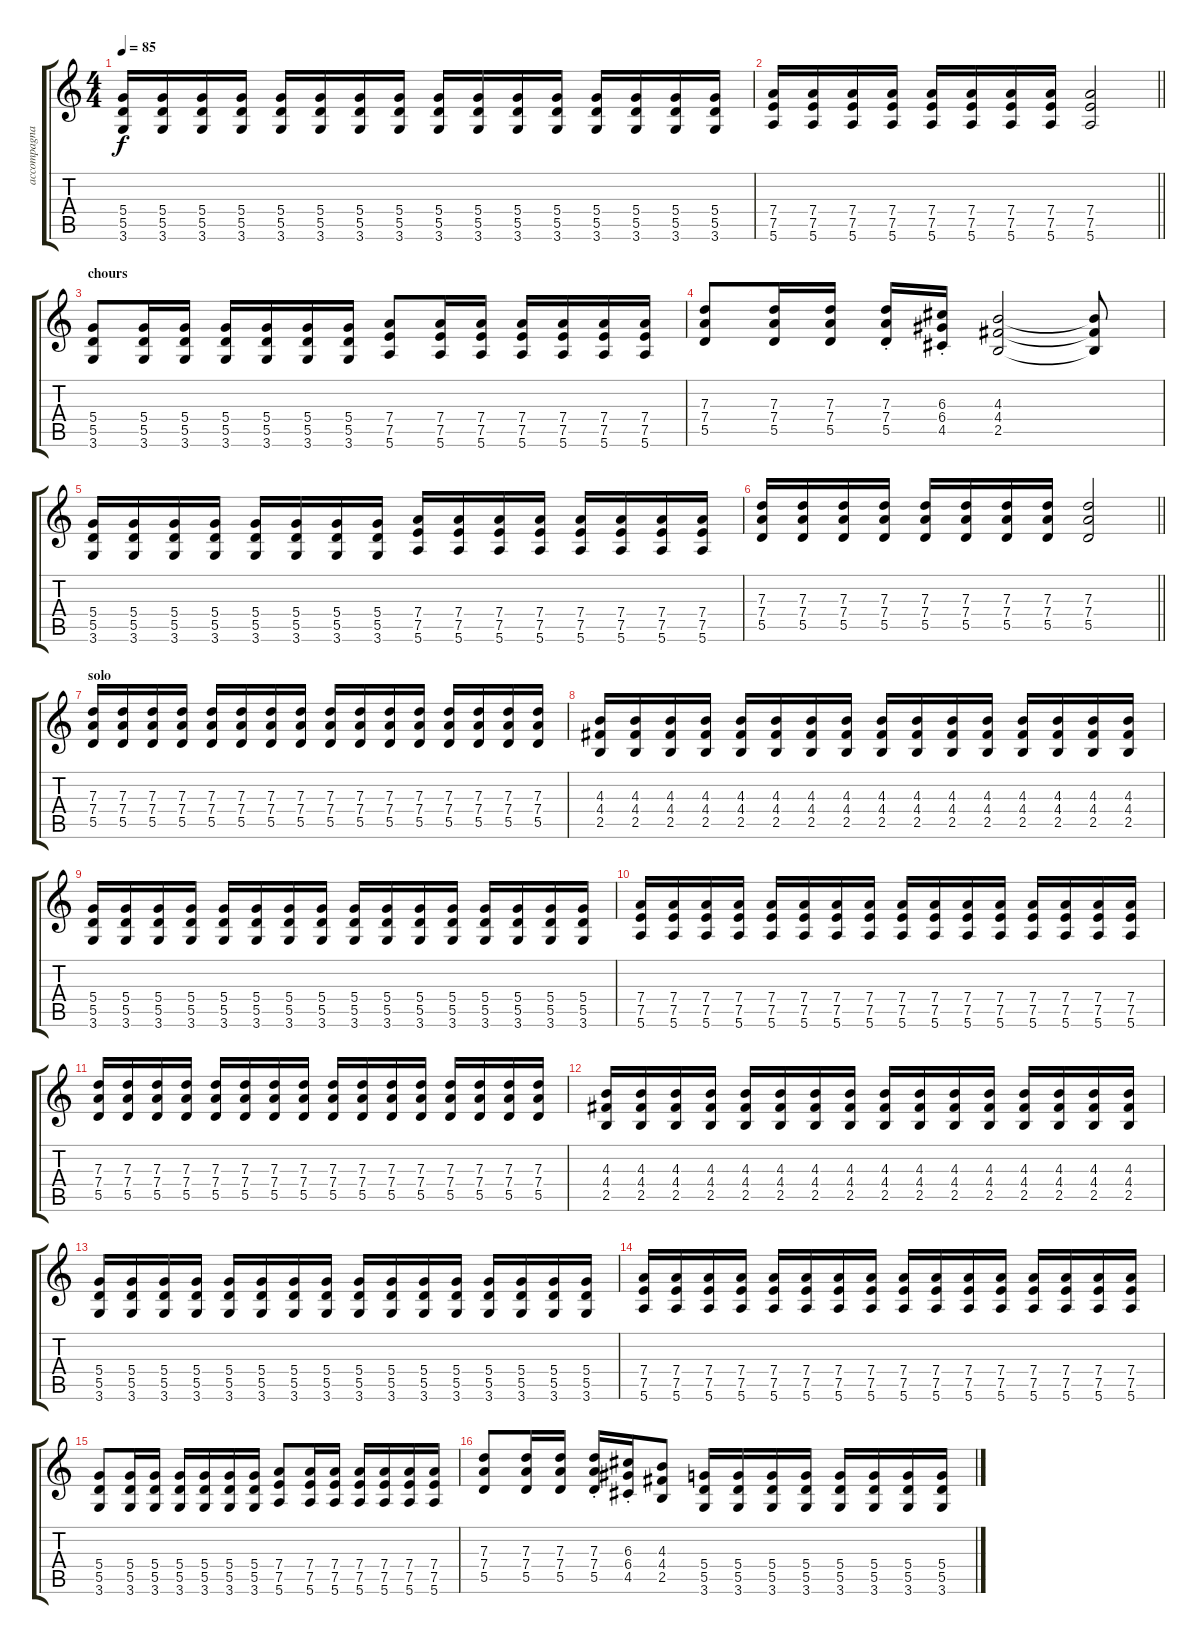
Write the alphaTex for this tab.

\track ("accompagnamento" "accompagna") {instrument overdrivenguitar}
\staff {score tabs}
\tuning (E4 B3 G3 D3 A2 E2) {hide}
\ts (4 4)
\tempo 85
\clef g2
\ks c
(5.4 5.5 3.6).16{dy f} (5.4 5.5 3.6).16 (5.4 5.5 3.6).16 (5.4 5.5 3.6).16 (5.4 5.5 3.6).16 (5.4 5.5 3.6).16 (5.4 5.5 3.6).16 (5.4 5.5 3.6).16 (5.4 5.5 3.6).16 (5.4 5.5 3.6).16 (5.4 5.5 3.6).16 (5.4 5.5 3.6).16 (5.4 5.5 3.6).16 (5.4 5.5 3.6).16 (5.4 5.5 3.6).16 (5.4 5.5 3.6).16 |
\barLineRight lightlight
(7.4 7.5 5.6).16 (7.4 7.5 5.6).16 (7.4 7.5 5.6).16 (7.4 7.5 5.6).16 (7.4 7.5 5.6).16 (7.4 7.5 5.6).16 (7.4 7.5 5.6).16 (7.4 7.5 5.6).16 (7.4 7.5 5.6).2 |
\section ("" "chours")
(5.4 5.5 3.6).8 (5.4 5.5 3.6).16 (5.4 5.5 3.6).16 (5.4 5.5 3.6).16 (5.4 5.5 3.6).16 (5.4 5.5 3.6).16 (5.4 5.5 3.6).16 (7.4 7.5 5.6).8 (7.4 7.5 5.6).16 (7.4 7.5 5.6).16 (7.4 7.5 5.6).16 (7.4 7.5 5.6).16 (7.4 7.5 5.6).16 (7.4 7.5 5.6).16 |
(7.3 7.4 5.5).8 (7.3 7.4 5.5).16 (7.3 7.4 5.5).16 (7.3{st} 7.4{st} 5.5{st}).16 (6.3{st} 6.4{st} 4.5{st}).16 (4.3 4.4 2.5).2 (4.3{t} 4.4{t} 2.5{t}).8 |
(5.4 5.5 3.6).16 (5.4 5.5 3.6).16 (5.4 5.5 3.6).16 (5.4 5.5 3.6).16 (5.4 5.5 3.6).16 (5.4 5.5 3.6).16 (5.4 5.5 3.6).16 (5.4 5.5 3.6).16 (7.4 7.5 5.6).16 (7.4 7.5 5.6).16 (7.4 7.5 5.6).16 (7.4 7.5 5.6).16 (7.4 7.5 5.6).16 (7.4 7.5 5.6).16 (7.4 7.5 5.6).16 (7.4 7.5 5.6).16 |
\barLineRight lightlight
(7.3 7.4 5.5).16 (7.3 7.4 5.5).16 (7.3 7.4 5.5).16 (7.3 7.4 5.5).16 (7.3 7.4 5.5).16 (7.3 7.4 5.5).16 (7.3 7.4 5.5).16 (7.3 7.4 5.5).16 (7.3 7.4 5.5).2 |
\section ("" "solo")
(7.3 7.4 5.5).16 (7.3 7.4 5.5).16 (7.3 7.4 5.5).16 (7.3 7.4 5.5).16 (7.3 7.4 5.5).16 (7.3 7.4 5.5).16 (7.3 7.4 5.5).16 (7.3 7.4 5.5).16 (7.3 7.4 5.5).16 (7.3 7.4 5.5).16 (7.3 7.4 5.5).16 (7.3 7.4 5.5).16 (7.3 7.4 5.5).16 (7.3 7.4 5.5).16 (7.3 7.4 5.5).16 (7.3 7.4 5.5).16 |
(4.3 4.4 2.5).16 (4.3 4.4 2.5).16 (4.3 4.4 2.5).16 (4.3 4.4 2.5).16 (4.3 4.4 2.5).16 (4.3 4.4 2.5).16 (4.3 4.4 2.5).16 (4.3 4.4 2.5).16 (4.3 4.4 2.5).16 (4.3 4.4 2.5).16 (4.3 4.4 2.5).16 (4.3 4.4 2.5).16 (4.3 4.4 2.5).16 (4.3 4.4 2.5).16 (4.3 4.4 2.5).16 (4.3 4.4 2.5).16 |
(5.4 5.5 3.6).16 (5.4 5.5 3.6).16 (5.4 5.5 3.6).16 (5.4 5.5 3.6).16 (5.4 5.5 3.6).16 (5.4 5.5 3.6).16 (5.4 5.5 3.6).16 (5.4 5.5 3.6).16 (5.4 5.5 3.6).16 (5.4 5.5 3.6).16 (5.4 5.5 3.6).16 (5.4 5.5 3.6).16 (5.4 5.5 3.6).16 (5.4 5.5 3.6).16 (5.4 5.5 3.6).16 (5.4 5.5 3.6).16 |
(7.4 7.5 5.6).16 (7.4 7.5 5.6).16 (7.4 7.5 5.6).16 (7.4 7.5 5.6).16 (7.4 7.5 5.6).16 (7.4 7.5 5.6).16 (7.4 7.5 5.6).16 (7.4 7.5 5.6).16 (7.4 7.5 5.6).16 (7.4 7.5 5.6).16 (7.4 7.5 5.6).16 (7.4 7.5 5.6).16 (7.4 7.5 5.6).16 (7.4 7.5 5.6).16 (7.4 7.5 5.6).16 (7.4 7.5 5.6).16 |
(7.3 7.4 5.5).16 (7.3 7.4 5.5).16 (7.3 7.4 5.5).16 (7.3 7.4 5.5).16 (7.3 7.4 5.5).16 (7.3 7.4 5.5).16 (7.3 7.4 5.5).16 (7.3 7.4 5.5).16 (7.3 7.4 5.5).16 (7.3 7.4 5.5).16 (7.3 7.4 5.5).16 (7.3 7.4 5.5).16 (7.3 7.4 5.5).16 (7.3 7.4 5.5).16 (7.3 7.4 5.5).16 (7.3 7.4 5.5).16 |
(4.3 4.4 2.5).16 (4.3 4.4 2.5).16 (4.3 4.4 2.5).16 (4.3 4.4 2.5).16 (4.3 4.4 2.5).16 (4.3 4.4 2.5).16 (4.3 4.4 2.5).16 (4.3 4.4 2.5).16 (4.3 4.4 2.5).16 (4.3 4.4 2.5).16 (4.3 4.4 2.5).16 (4.3 4.4 2.5).16 (4.3 4.4 2.5).16 (4.3 4.4 2.5).16 (4.3 4.4 2.5).16 (4.3 4.4 2.5).16 |
(5.4 5.5 3.6).16 (5.4 5.5 3.6).16 (5.4 5.5 3.6).16 (5.4 5.5 3.6).16 (5.4 5.5 3.6).16 (5.4 5.5 3.6).16 (5.4 5.5 3.6).16 (5.4 5.5 3.6).16 (5.4 5.5 3.6).16 (5.4 5.5 3.6).16 (5.4 5.5 3.6).16 (5.4 5.5 3.6).16 (5.4 5.5 3.6).16 (5.4 5.5 3.6).16 (5.4 5.5 3.6).16 (5.4 5.5 3.6).16 |
(7.4 7.5 5.6).16 (7.4 7.5 5.6).16 (7.4 7.5 5.6).16 (7.4 7.5 5.6).16 (7.4 7.5 5.6).16 (7.4 7.5 5.6).16 (7.4 7.5 5.6).16 (7.4 7.5 5.6).16 (7.4 7.5 5.6).16 (7.4 7.5 5.6).16 (7.4 7.5 5.6).16 (7.4 7.5 5.6).16 (7.4 7.5 5.6).16 (7.4 7.5 5.6).16 (7.4 7.5 5.6).16 (7.4 7.5 5.6).16 |
(5.4 5.5 3.6).8 (5.4 5.5 3.6).16 (5.4 5.5 3.6).16 (5.4 5.5 3.6).16 (5.4 5.5 3.6).16 (5.4 5.5 3.6).16 (5.4 5.5 3.6).16 (7.4 7.5 5.6).8 (7.4 7.5 5.6).16 (7.4 7.5 5.6).16 (7.4 7.5 5.6).16 (7.4 7.5 5.6).16 (7.4 7.5 5.6).16 (7.4 7.5 5.6).16 |
(7.3 7.4 5.5).8 (7.3 7.4 5.5).16 (7.3 7.4 5.5).16 (7.3{st} 7.4{st} 5.5{st}).16 (6.3{st} 6.4{st} 4.5{st}).16 (4.3 4.4 2.5).8 (5.4 5.5 3.6).16 (5.4 5.5 3.6).16 (5.4 5.5 3.6).16 (5.4 5.5 3.6).16 (5.4 5.5 3.6).16 (5.4 5.5 3.6).16 (5.4 5.5 3.6).16 (5.4 5.5 3.6).16
